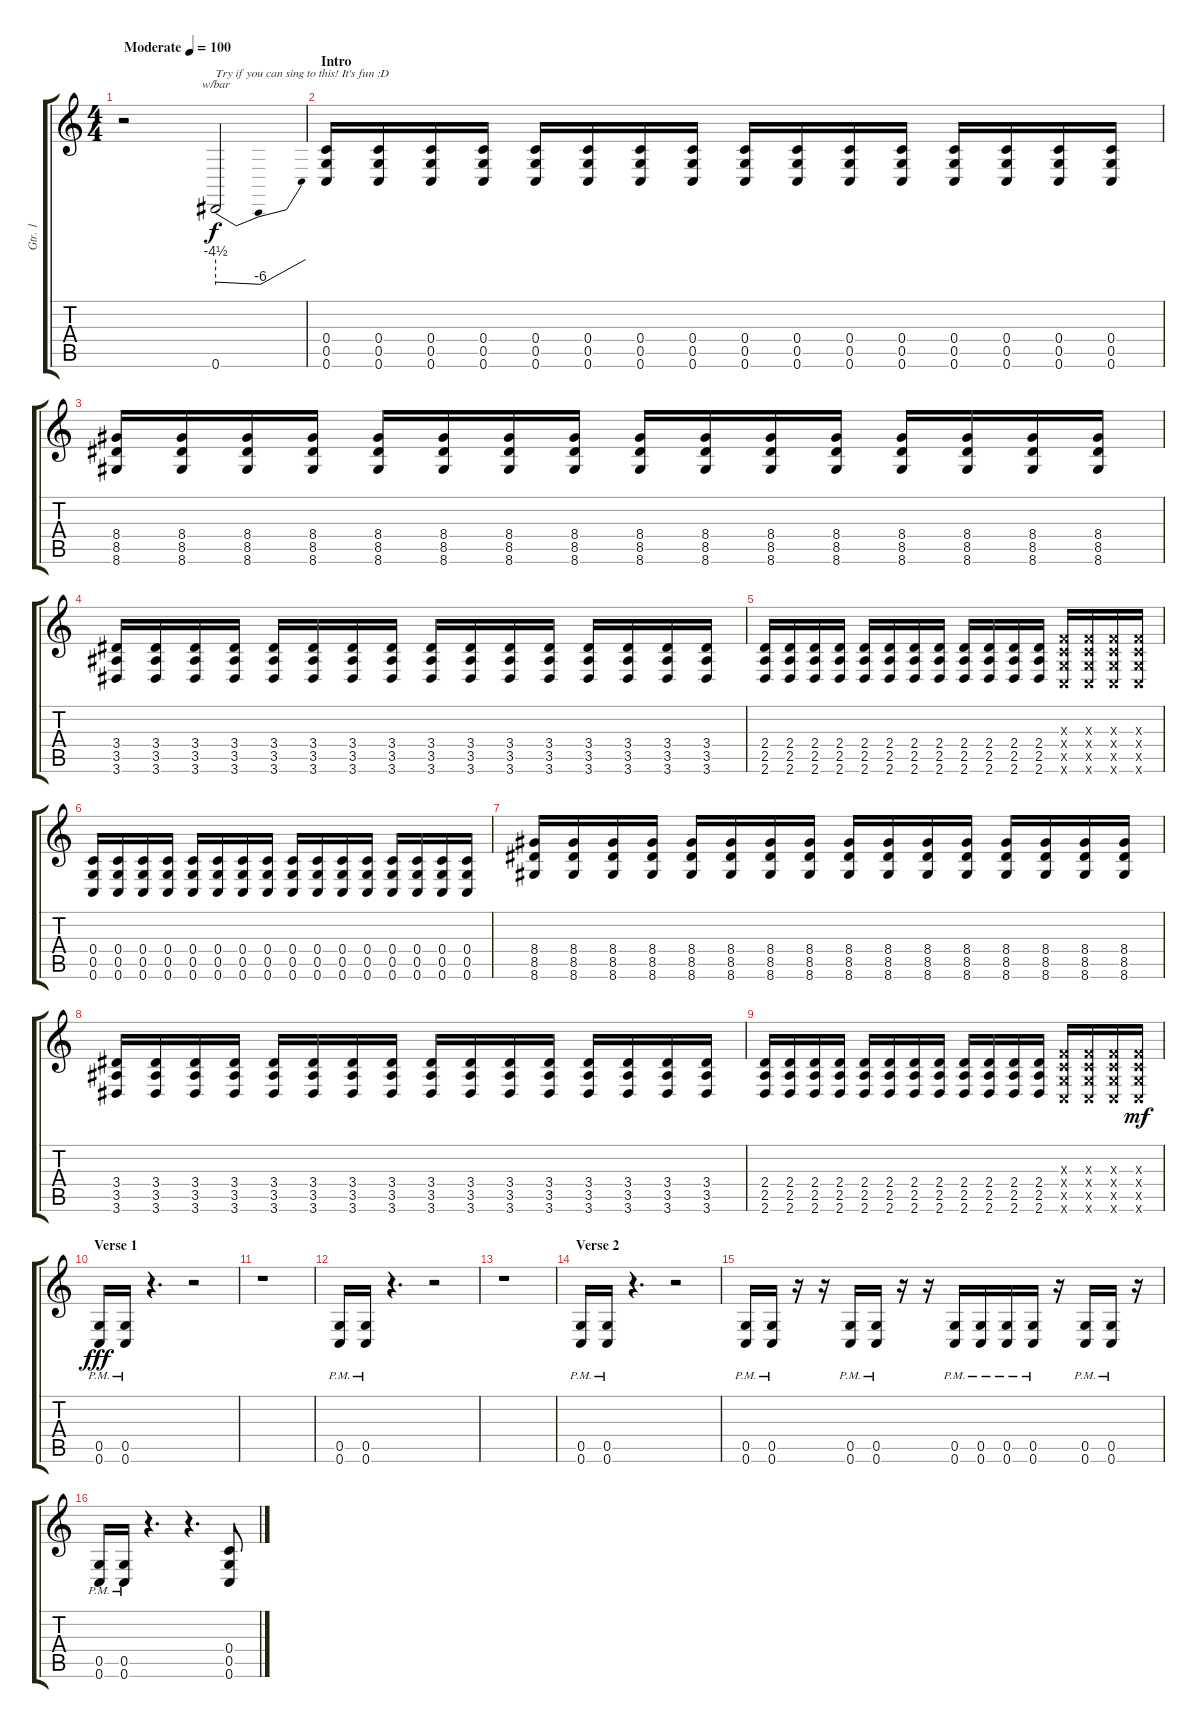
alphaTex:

\track ("Gtr. 1" "Gtr. 1") {instrument distortionguitar}
\staff {score tabs}
\tuning (D4 A3 F3 C3 G2 C2) {hide}
\ts (4 4)
\tempo (100 "Moderate")
\clef g2
\ks c
r.2{dy f instrument distortionguitar} 0.6.2{tbe (dip default 0 -18 5 -24 60 0) txt "Try if you can sing to this! It's fun :D"} |
\section ("" "Intro")
(0.4 0.5 0.6).16 (0.4 0.5 0.6).16 (0.4 0.5 0.6).16 (0.4 0.5 0.6).16 (0.4 0.5 0.6).16 (0.4 0.5 0.6).16 (0.4 0.5 0.6).16 (0.4 0.5 0.6).16 (0.4 0.5 0.6).16 (0.4 0.5 0.6).16 (0.4 0.5 0.6).16 (0.4 0.5 0.6).16 (0.4 0.5 0.6).16 (0.4 0.5 0.6).16 (0.4 0.5 0.6).16 (0.4 0.5 0.6).16 |
(8.4 8.5 8.6).16 (8.4 8.5 8.6).16 (8.4 8.5 8.6).16 (8.4 8.5 8.6).16 (8.4 8.5 8.6).16 (8.4 8.5 8.6).16 (8.4 8.5 8.6).16 (8.4 8.5 8.6).16 (8.4 8.5 8.6).16 (8.4 8.5 8.6).16 (8.4 8.5 8.6).16 (8.4 8.5 8.6).16 (8.4 8.5 8.6).16 (8.4 8.5 8.6).16 (8.4 8.5 8.6).16 (8.4 8.5 8.6).16 |
(3.4 3.5 3.6).16 (3.4 3.5 3.6).16 (3.4 3.5 3.6).16 (3.4 3.5 3.6).16 (3.4 3.5 3.6).16 (3.4 3.5 3.6).16 (3.4 3.5 3.6).16 (3.4 3.5 3.6).16 (3.4 3.5 3.6).16 (3.4 3.5 3.6).16 (3.4 3.5 3.6).16 (3.4 3.5 3.6).16 (3.4 3.5 3.6).16 (3.4 3.5 3.6).16 (3.4 3.5 3.6).16 (3.4 3.5 3.6).16 |
(2.4 2.5 2.6).16 (2.4 2.5 2.6).16 (2.4 2.5 2.6).16 (2.4 2.5 2.6).16 (2.4 2.5 2.6).16 (2.4 2.5 2.6).16 (2.4 2.5 2.6).16 (2.4 2.5 2.6).16 (2.4 2.5 2.6).16 (2.4 2.5 2.6).16 (2.4 2.5 2.6).16 (2.4 2.5 2.6).16 (0.3{x} 0.4{x} 0.5{x} 0.6{x}).16 (0.3{x} 0.4{x} 0.5{x} 0.6{x}).16 (0.3{x} 0.4{x} 0.5{x} 0.6{x}).16 (0.3{x} 0.4{x} 0.5{x} 0.6{x}).16 |
(0.4 0.5 0.6).16 (0.4 0.5 0.6).16 (0.4 0.5 0.6).16 (0.4 0.5 0.6).16 (0.4 0.5 0.6).16 (0.4 0.5 0.6).16 (0.4 0.5 0.6).16 (0.4 0.5 0.6).16 (0.4 0.5 0.6).16 (0.4 0.5 0.6).16 (0.4 0.5 0.6).16 (0.4 0.5 0.6).16 (0.4 0.5 0.6).16 (0.4 0.5 0.6).16 (0.4 0.5 0.6).16 (0.4 0.5 0.6).16 |
(8.4 8.5 8.6).16 (8.4 8.5 8.6).16 (8.4 8.5 8.6).16 (8.4 8.5 8.6).16 (8.4 8.5 8.6).16 (8.4 8.5 8.6).16 (8.4 8.5 8.6).16 (8.4 8.5 8.6).16 (8.4 8.5 8.6).16 (8.4 8.5 8.6).16 (8.4 8.5 8.6).16 (8.4 8.5 8.6).16 (8.4 8.5 8.6).16 (8.4 8.5 8.6).16 (8.4 8.5 8.6).16 (8.4 8.5 8.6).16 |
(3.4 3.5 3.6).16 (3.4 3.5 3.6).16 (3.4 3.5 3.6).16 (3.4 3.5 3.6).16 (3.4 3.5 3.6).16 (3.4 3.5 3.6).16 (3.4 3.5 3.6).16 (3.4 3.5 3.6).16 (3.4 3.5 3.6).16 (3.4 3.5 3.6).16 (3.4 3.5 3.6).16 (3.4 3.5 3.6).16 (3.4 3.5 3.6).16 (3.4 3.5 3.6).16 (3.4 3.5 3.6).16 (3.4 3.5 3.6).16 |
(2.4 2.5 2.6).16 (2.4 2.5 2.6).16 (2.4 2.5 2.6).16 (2.4 2.5 2.6).16 (2.4 2.5 2.6).16 (2.4 2.5 2.6).16 (2.4 2.5 2.6).16 (2.4 2.5 2.6).16 (2.4 2.5 2.6).16 (2.4 2.5 2.6).16 (2.4 2.5 2.6).16 (2.4 2.5 2.6).16 (0.3{x} 0.4{x} 0.5{x} 0.6{x}).16 (0.3{x} 0.4{x} 0.5{x} 0.6{x}).16 (0.3{x} 0.4{x} 0.5{x} 0.6{x}).16 (0.3{x} 0.4{x} 0.5{x} 0.6{x}).16{dy mf} |
\section ("" "Verse 1")
(0.5{pm} 0.6{pm}).16{dy fff} (0.5{pm} 0.6{pm}).16 r.4{d} r.2 |
r.1 |
(0.5{pm} 0.6{pm}).16 (0.5{pm} 0.6{pm}).16 r.4{d} r.2 |
r.1 |
\section ("" "Verse 2")
(0.5{pm} 0.6{pm}).16 (0.5{pm} 0.6{pm}).16 r.4{d} r.2 |
(0.5{pm} 0.6{pm}).16 (0.5{pm} 0.6{pm}).16 r.16 r.16 (0.5{pm} 0.6{pm}).16 (0.5{pm} 0.6{pm}).16 r.16 r.16 (0.5{pm} 0.6{pm}).16 (0.5{pm} 0.6{pm}).16 (0.5{pm} 0.6{pm}).16 (0.5{pm} 0.6{pm}).16 r.16 (0.5{pm} 0.6{pm}).16 (0.5{pm} 0.6{pm}).16 r.16 |
(0.5{pm} 0.6{pm}).16 (0.5{pm} 0.6{pm}).16 r.4{d} r.4{d} (0.4 0.5 0.6).8
